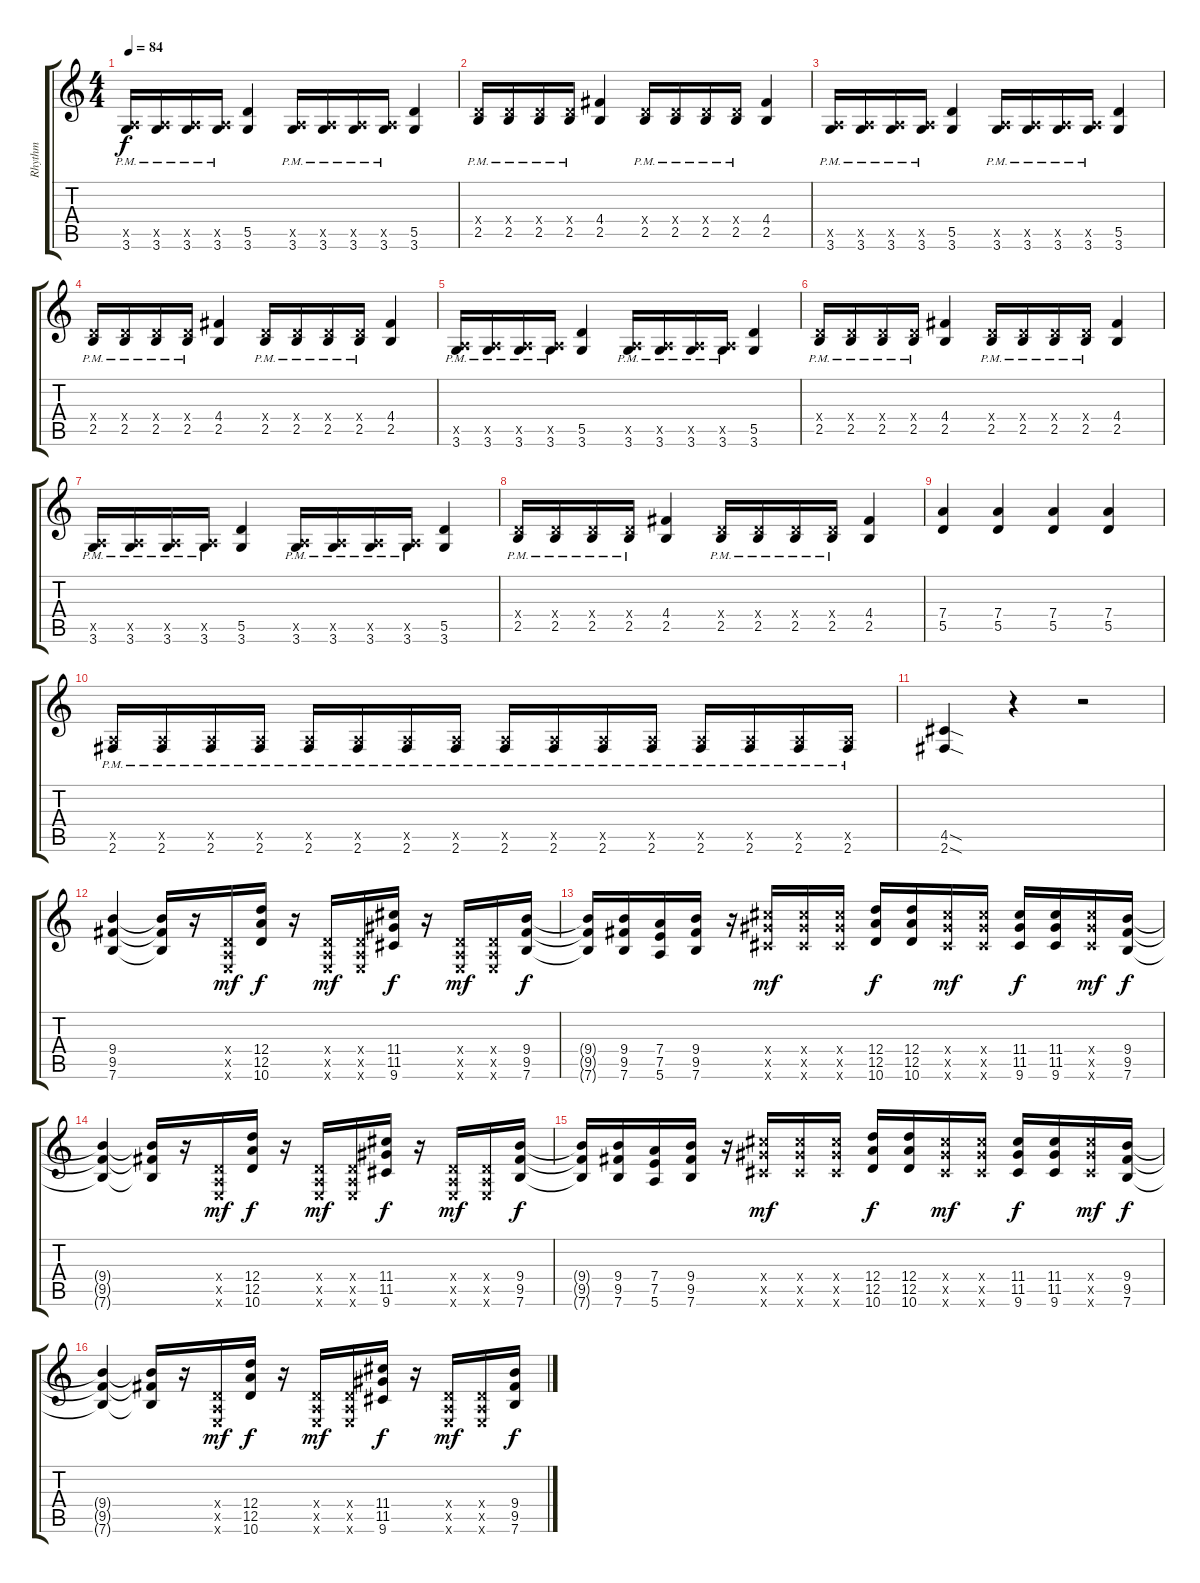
\track ("Rhythm" "Rhythm") {instrument overdrivenguitar}
\staff {score tabs}
\tuning (E4 B3 G3 D3 A2 E2) {hide}
\ts (4 4)
\tempo 84
\clef g2
\ks c
(0.5{x} 3.6{pm}).16{dy f} (0.5{x} 3.6{pm}).16 (0.5{x} 3.6{pm}).16 (0.5{x} 3.6{pm}).16 (5.5 3.6).4 (0.5{x} 3.6{pm}).16 (0.5{x} 3.6{pm}).16 (0.5{x} 3.6{pm}).16 (0.5{x} 3.6{pm}).16 (5.5 3.6).4 |
(0.4{x} 2.5{pm}).16 (0.4{x} 2.5{pm}).16 (0.4{x} 2.5{pm}).16 (0.4{x} 2.5{pm}).16 (4.4 2.5).4 (0.4{x} 2.5{pm}).16 (0.4{x} 2.5{pm}).16 (0.4{x} 2.5{pm}).16 (0.4{x} 2.5{pm}).16 (4.4 2.5).4 |
(0.5{x} 3.6{pm}).16 (0.5{x} 3.6{pm}).16 (0.5{x} 3.6{pm}).16 (0.5{x} 3.6{pm}).16 (5.5 3.6).4 (0.5{x} 3.6{pm}).16 (0.5{x} 3.6{pm}).16 (0.5{x} 3.6{pm}).16 (0.5{x} 3.6{pm}).16 (5.5 3.6).4 |
(0.4{x} 2.5{pm}).16 (0.4{x} 2.5{pm}).16 (0.4{x} 2.5{pm}).16 (0.4{x} 2.5{pm}).16 (4.4 2.5).4 (0.4{x} 2.5{pm}).16 (0.4{x} 2.5{pm}).16 (0.4{x} 2.5{pm}).16 (0.4{x} 2.5{pm}).16 (4.4 2.5).4 |
(0.5{x} 3.6{pm}).16 (0.5{x} 3.6{pm}).16 (0.5{x} 3.6{pm}).16 (0.5{x} 3.6{pm}).16 (5.5 3.6).4 (0.5{x} 3.6{pm}).16 (0.5{x} 3.6{pm}).16 (0.5{x} 3.6{pm}).16 (0.5{x} 3.6{pm}).16 (5.5 3.6).4 |
(0.4{x} 2.5{pm}).16 (0.4{x} 2.5{pm}).16 (0.4{x} 2.5{pm}).16 (0.4{x} 2.5{pm}).16 (4.4 2.5).4 (0.4{x} 2.5{pm}).16 (0.4{x} 2.5{pm}).16 (0.4{x} 2.5{pm}).16 (0.4{x} 2.5{pm}).16 (4.4 2.5).4 |
(0.5{x} 3.6{pm}).16 (0.5{x} 3.6{pm}).16 (0.5{x} 3.6{pm}).16 (0.5{x} 3.6{pm}).16 (5.5 3.6).4 (0.5{x} 3.6{pm}).16 (0.5{x} 3.6{pm}).16 (0.5{x} 3.6{pm}).16 (0.5{x} 3.6{pm}).16 (5.5 3.6).4 |
(0.4{x} 2.5{pm}).16 (0.4{x} 2.5{pm}).16 (0.4{x} 2.5{pm}).16 (0.4{x} 2.5{pm}).16 (4.4 2.5).4 (0.4{x} 2.5{pm}).16 (0.4{x} 2.5{pm}).16 (0.4{x} 2.5{pm}).16 (0.4{x} 2.5{pm}).16 (4.4 2.5).4 |
(7.4 5.5).4 (7.4 5.5).4 (7.4 5.5).4 (7.4 5.5).4 |
(0.5{x} 2.6{pm}).16 (0.5{x} 2.6{pm}).16 (0.5{x} 2.6{pm}).16 (0.5{x} 2.6{pm}).16 (0.5{x} 2.6{pm}).16 (0.5{x} 2.6{pm}).16 (0.5{x} 2.6{pm}).16 (0.5{x} 2.6{pm}).16 (0.5{x} 2.6{pm}).16 (0.5{x} 2.6{pm}).16 (0.5{x} 2.6{pm}).16 (0.5{x} 2.6{pm}).16 (0.5{x} 2.6{pm}).16 (0.5{x} 2.6{pm}).16 (0.5{x} 2.6{pm}).16 (0.5{x} 2.6{pm}).16 |
(4.5{sod} 2.6{sod}).4 r.4 r.2 |
(9.4 9.5 7.6).4 (9.4{t} 9.5{t} 7.6{t}).16 r.16 (0.4{x} 0.5{x} 0.6{x}).16{dy mf} (12.4 12.5 10.6).16{dy f} r.16 (0.4{x} 0.5{x} 0.6{x}).16{dy mf} (0.4{x} 0.5{x} 0.6{x}).16 (11.4 11.5 9.6).16{dy f} r.16 (0.4{x} 0.5{x} 0.6{x}).16{dy mf} (0.4{x} 0.5{x} 0.6{x}).16 (9.4 9.5 7.6).16{dy f} |
(9.4{t} 9.5{t} 7.6{t}).16 (9.4 9.5 7.6).16 (7.4 7.5 5.6).16 (9.4 9.5 7.6).16 r.16 (11.4{x} 11.5{x} 9.6{x}).16{dy mf} (11.4{x} 11.5{x} 9.6{x}).16 (11.4{x} 11.5{x} 9.6{x}).16 (12.4 12.5 10.6).16{dy f} (12.4 12.5 10.6).16 (11.4{x} 11.5{x} 9.6{x}).16{dy mf} (11.4{x} 11.5{x} 9.6{x}).16 (11.4 11.5 9.6).16{dy f} (11.4 11.5 9.6).16 (11.4{x} 11.5{x} 9.6{x}).16{dy mf} (9.4 9.5 7.6).16{dy f} |
(9.4{t} 9.5{t} 7.6{t}).4 (9.4{t} 9.5{t} 7.6{t}).16 r.16 (0.4{x} 0.5{x} 0.6{x}).16{dy mf} (12.4 12.5 10.6).16{dy f} r.16 (0.4{x} 0.5{x} 0.6{x}).16{dy mf} (0.4{x} 0.5{x} 0.6{x}).16 (11.4 11.5 9.6).16{dy f} r.16 (0.4{x} 0.5{x} 0.6{x}).16{dy mf} (0.4{x} 0.5{x} 0.6{x}).16 (9.4 9.5 7.6).16{dy f} |
(9.4{t} 9.5{t} 7.6{t}).16 (9.4 9.5 7.6).16 (7.4 7.5 5.6).16 (9.4 9.5 7.6).16 r.16 (11.4{x} 11.5{x} 9.6{x}).16{dy mf} (11.4{x} 11.5{x} 9.6{x}).16 (11.4{x} 11.5{x} 9.6{x}).16 (12.4 12.5 10.6).16{dy f} (12.4 12.5 10.6).16 (11.4{x} 11.5{x} 9.6{x}).16{dy mf} (11.4{x} 11.5{x} 9.6{x}).16 (11.4 11.5 9.6).16{dy f} (11.4 11.5 9.6).16 (11.4{x} 11.5{x} 9.6{x}).16{dy mf} (9.4 9.5 7.6).16{dy f} |
(9.4{t} 9.5{t} 7.6{t}).4 (9.4{t} 9.5{t} 7.6{t}).16 r.16 (0.4{x} 0.5{x} 0.6{x}).16{dy mf} (12.4 12.5 10.6).16{dy f} r.16 (0.4{x} 0.5{x} 0.6{x}).16{dy mf} (0.4{x} 0.5{x} 0.6{x}).16 (11.4 11.5 9.6).16{dy f} r.16 (0.4{x} 0.5{x} 0.6{x}).16{dy mf} (0.4{x} 0.5{x} 0.6{x}).16 (9.4 9.5 7.6).16{dy f}
